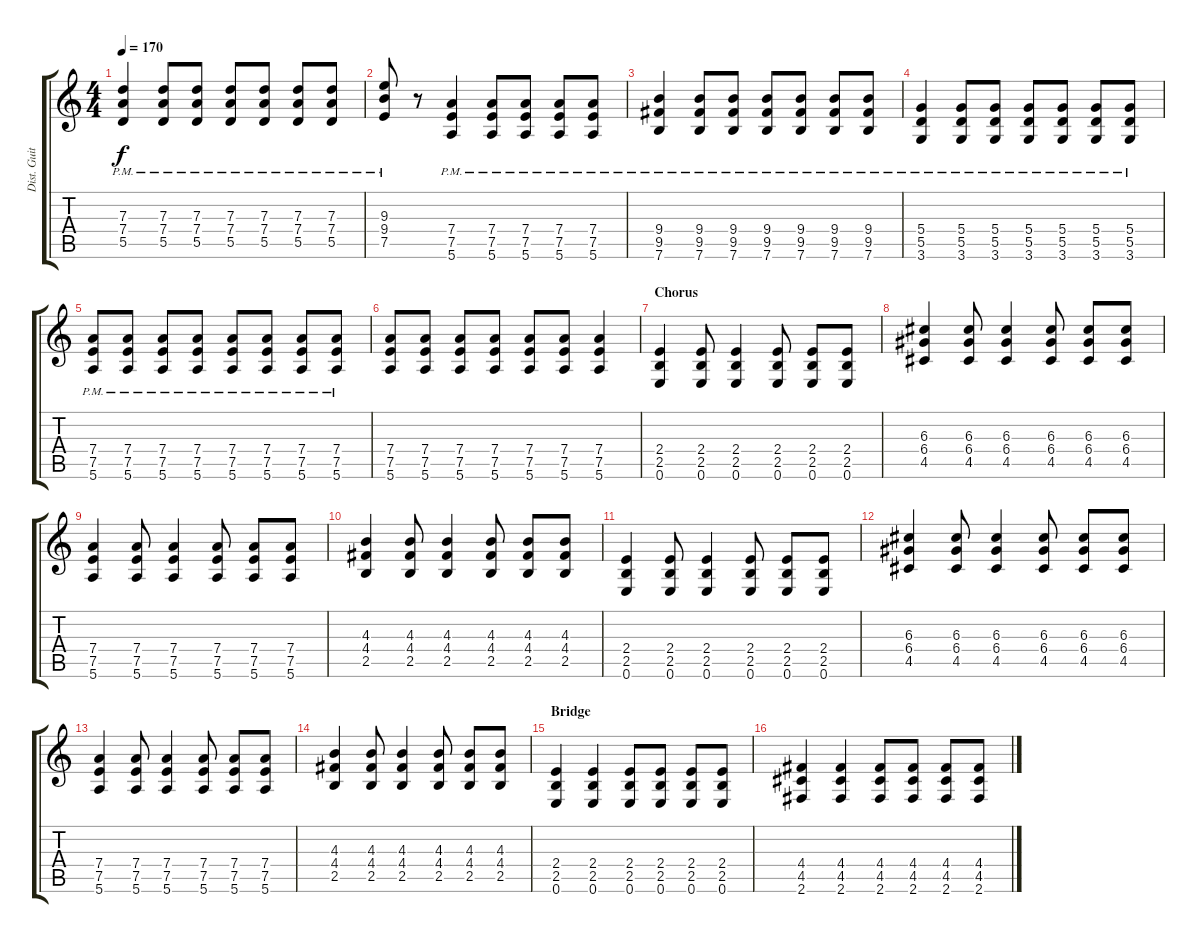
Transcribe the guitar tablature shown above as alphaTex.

\track ("Dist. Guitar 2" "Dist. Guit") {instrument distortionguitar}
\staff {score tabs}
\tuning (E4 B3 G3 D3 A2 E2) {hide}
\ts (4 4)
\tempo 170
\clef g2
\ks c
(7.3{pm} 7.4{pm} 5.5{pm}).4{dy f} (7.3{pm} 7.4{pm} 5.5{pm}).8 (7.3{pm} 7.4{pm} 5.5{pm}).8 (7.3{pm} 7.4{pm} 5.5{pm}).8 (7.3{pm} 7.4{pm} 5.5{pm}).8 (7.3{pm} 7.4{pm} 5.5{pm}).8 (7.3{pm} 7.4{pm} 5.5{pm}).8 |
(9.3{pm} 9.4{pm} 7.5{pm}).8 r.8 (7.4{pm} 7.5{pm} 5.6{pm}).4 (7.4{pm} 7.5{pm} 5.6{pm}).8 (7.4{pm} 7.5{pm} 5.6{pm}).8 (7.4{pm} 7.5{pm} 5.6{pm}).8 (7.4{pm} 7.5{pm} 5.6{pm}).8 |
(9.4{pm} 9.5{pm} 7.6{pm}).4 (9.4{pm} 9.5{pm} 7.6{pm}).8 (9.4{pm} 9.5{pm} 7.6{pm}).8 (9.4{pm} 9.5{pm} 7.6{pm}).8 (9.4{pm} 9.5{pm} 7.6{pm}).8 (9.4{pm} 9.5{pm} 7.6{pm}).8 (9.4{pm} 9.5{pm} 7.6{pm}).8 |
(5.4{pm} 5.5{pm} 3.6{pm}).4 (5.4{pm} 5.5{pm} 3.6{pm}).8 (5.4{pm} 5.5{pm} 3.6{pm}).8 (5.4{pm} 5.5{pm} 3.6{pm}).8 (5.4{pm} 5.5{pm} 3.6{pm}).8 (5.4{pm} 5.5{pm} 3.6{pm}).8 (5.4{pm} 5.5{pm} 3.6{pm}).8 |
(7.4{pm} 7.5{pm} 5.6{pm}).8 (7.4{pm} 7.5{pm} 5.6{pm}).8 (7.4{pm} 7.5{pm} 5.6{pm}).8 (7.4{pm} 7.5{pm} 5.6{pm}).8 (7.4{pm} 7.5{pm} 5.6{pm}).8 (7.4{pm} 7.5{pm} 5.6{pm}).8 (7.4{pm} 7.5{pm} 5.6{pm}).8 (7.4{pm} 7.5{pm} 5.6{pm}).8 |
(7.4 7.5 5.6).8 (7.4 7.5 5.6).8 (7.4 7.5 5.6).8 (7.4 7.5 5.6).8 (7.4 7.5 5.6).8 (7.4 7.5 5.6).8 (7.4 7.5 5.6).4 |
\section ("" "Chorus")
(2.4 2.5 0.6).4 (2.4 2.5 0.6).8 (2.4 2.5 0.6).4 (2.4 2.5 0.6).8 (2.4 2.5 0.6).8 (2.4 2.5 0.6).8 |
(6.3 6.4 4.5).4 (6.3 6.4 4.5).8 (6.3 6.4 4.5).4 (6.3 6.4 4.5).8 (6.3 6.4 4.5).8 (6.3 6.4 4.5).8 |
(7.4 7.5 5.6).4 (7.4 7.5 5.6).8 (7.4 7.5 5.6).4 (7.4 7.5 5.6).8 (7.4 7.5 5.6).8 (7.4 7.5 5.6).8 |
(4.3 4.4 2.5).4 (4.3 4.4 2.5).8 (4.3 4.4 2.5).4 (4.3 4.4 2.5).8 (4.3 4.4 2.5).8 (4.3 4.4 2.5).8 |
(2.4 2.5 0.6).4 (2.4 2.5 0.6).8 (2.4 2.5 0.6).4 (2.4 2.5 0.6).8 (2.4 2.5 0.6).8 (2.4 2.5 0.6).8 |
(6.3 6.4 4.5).4 (6.3 6.4 4.5).8 (6.3 6.4 4.5).4 (6.3 6.4 4.5).8 (6.3 6.4 4.5).8 (6.3 6.4 4.5).8 |
(7.4 7.5 5.6).4 (7.4 7.5 5.6).8 (7.4 7.5 5.6).4 (7.4 7.5 5.6).8 (7.4 7.5 5.6).8 (7.4 7.5 5.6).8 |
(4.3 4.4 2.5).4 (4.3 4.4 2.5).8 (4.3 4.4 2.5).4 (4.3 4.4 2.5).8 (4.3 4.4 2.5).8 (4.3 4.4 2.5).8 |
\section ("" "Bridge")
(2.4 2.5 0.6).4 (2.4 2.5 0.6).4 (2.4 2.5 0.6).8 (2.4 2.5 0.6).8 (2.4 2.5 0.6).8 (2.4 2.5 0.6).8 |
(4.4 4.5 2.6).4 (4.4 4.5 2.6).4 (4.4 4.5 2.6).8 (4.4 4.5 2.6).8 (4.4 4.5 2.6).8 (4.4 4.5 2.6).8
